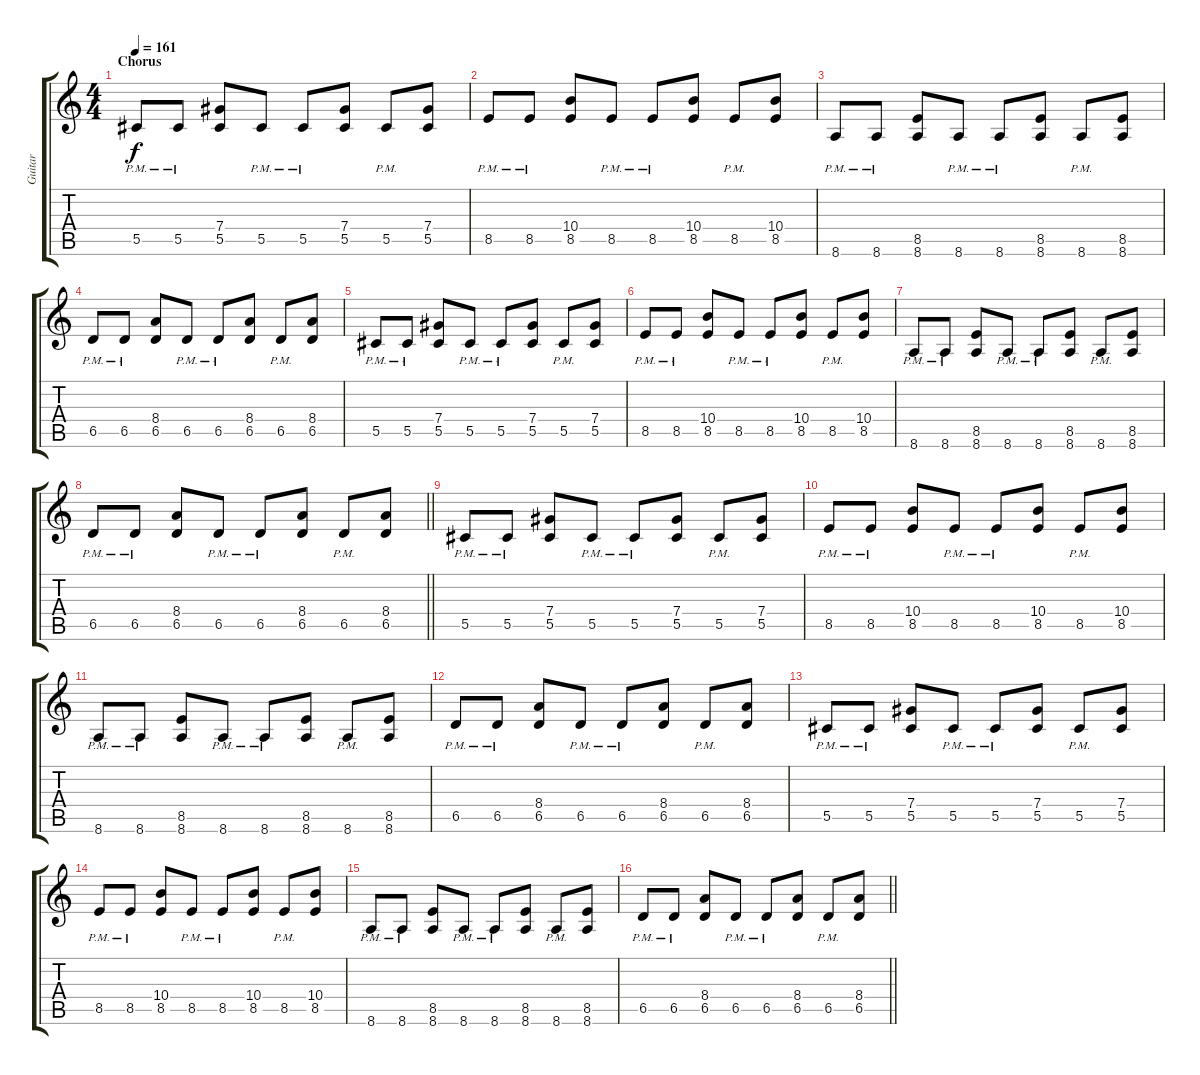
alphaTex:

\track ("Guitar" "Guitar") {instrument distortionguitar}
\staff {score tabs}
\tuning (Eb4 Bb3 Gb3 Db3 Ab2 Db2) {hide}
\ts (4 4)
\section ("" "Chorus")
\tempo 161
\clef g2
\ks c
5.5{pm}.8{dy f} 5.5{pm}.8 (7.4 5.5).8 5.5{pm}.8 5.5{pm}.8 (7.4 5.5).8 5.5{pm}.8 (7.4 5.5).8 |
8.5{pm}.8 8.5{pm}.8 (10.4 8.5).8 8.5{pm}.8 8.5{pm}.8 (10.4 8.5).8 8.5{pm}.8 (10.4 8.5).8 |
8.6{pm}.8 8.6{pm}.8 (8.5 8.6).8 8.6{pm}.8 8.6{pm}.8 (8.5 8.6).8 8.6{pm}.8 (8.5 8.6).8 |
6.5{pm}.8 6.5{pm}.8 (8.4 6.5).8 6.5{pm}.8 6.5{pm}.8 (8.4 6.5).8 6.5{pm}.8 (8.4 6.5).8 |
5.5{pm}.8 5.5{pm}.8 (7.4 5.5).8 5.5{pm}.8 5.5{pm}.8 (7.4 5.5).8 5.5{pm}.8 (7.4 5.5).8 |
8.5{pm}.8 8.5{pm}.8 (10.4 8.5).8 8.5{pm}.8 8.5{pm}.8 (10.4 8.5).8 8.5{pm}.8 (10.4 8.5).8 |
8.6{pm}.8 8.6{pm}.8 (8.5 8.6).8 8.6{pm}.8 8.6{pm}.8 (8.5 8.6).8 8.6{pm}.8 (8.5 8.6).8 |
\barLineRight lightlight
6.5{pm}.8 6.5{pm}.8 (8.4 6.5).8 6.5{pm}.8 6.5{pm}.8 (8.4 6.5).8 6.5{pm}.8 (8.4 6.5).8 |
\section ("" "")
5.5{pm}.8 5.5{pm}.8 (7.4 5.5).8 5.5{pm}.8 5.5{pm}.8 (7.4 5.5).8 5.5{pm}.8 (7.4 5.5).8 |
8.5{pm}.8 8.5{pm}.8 (10.4 8.5).8 8.5{pm}.8 8.5{pm}.8 (10.4 8.5).8 8.5{pm}.8 (10.4 8.5).8 |
8.6{pm}.8 8.6{pm}.8 (8.5 8.6).8 8.6{pm}.8 8.6{pm}.8 (8.5 8.6).8 8.6{pm}.8 (8.5 8.6).8 |
6.5{pm}.8 6.5{pm}.8 (8.4 6.5).8 6.5{pm}.8 6.5{pm}.8 (8.4 6.5).8 6.5{pm}.8 (8.4 6.5).8 |
5.5{pm}.8 5.5{pm}.8 (7.4 5.5).8 5.5{pm}.8 5.5{pm}.8 (7.4 5.5).8 5.5{pm}.8 (7.4 5.5).8 |
8.5{pm}.8 8.5{pm}.8 (10.4 8.5).8 8.5{pm}.8 8.5{pm}.8 (10.4 8.5).8 8.5{pm}.8 (10.4 8.5).8 |
8.6{pm}.8 8.6{pm}.8 (8.5 8.6).8 8.6{pm}.8 8.6{pm}.8 (8.5 8.6).8 8.6{pm}.8 (8.5 8.6).8 |
\barLineRight lightlight
6.5{pm}.8 6.5{pm}.8 (8.4 6.5).8 6.5{pm}.8 6.5{pm}.8 (8.4 6.5).8 6.5{pm}.8 (8.4 6.5).8
